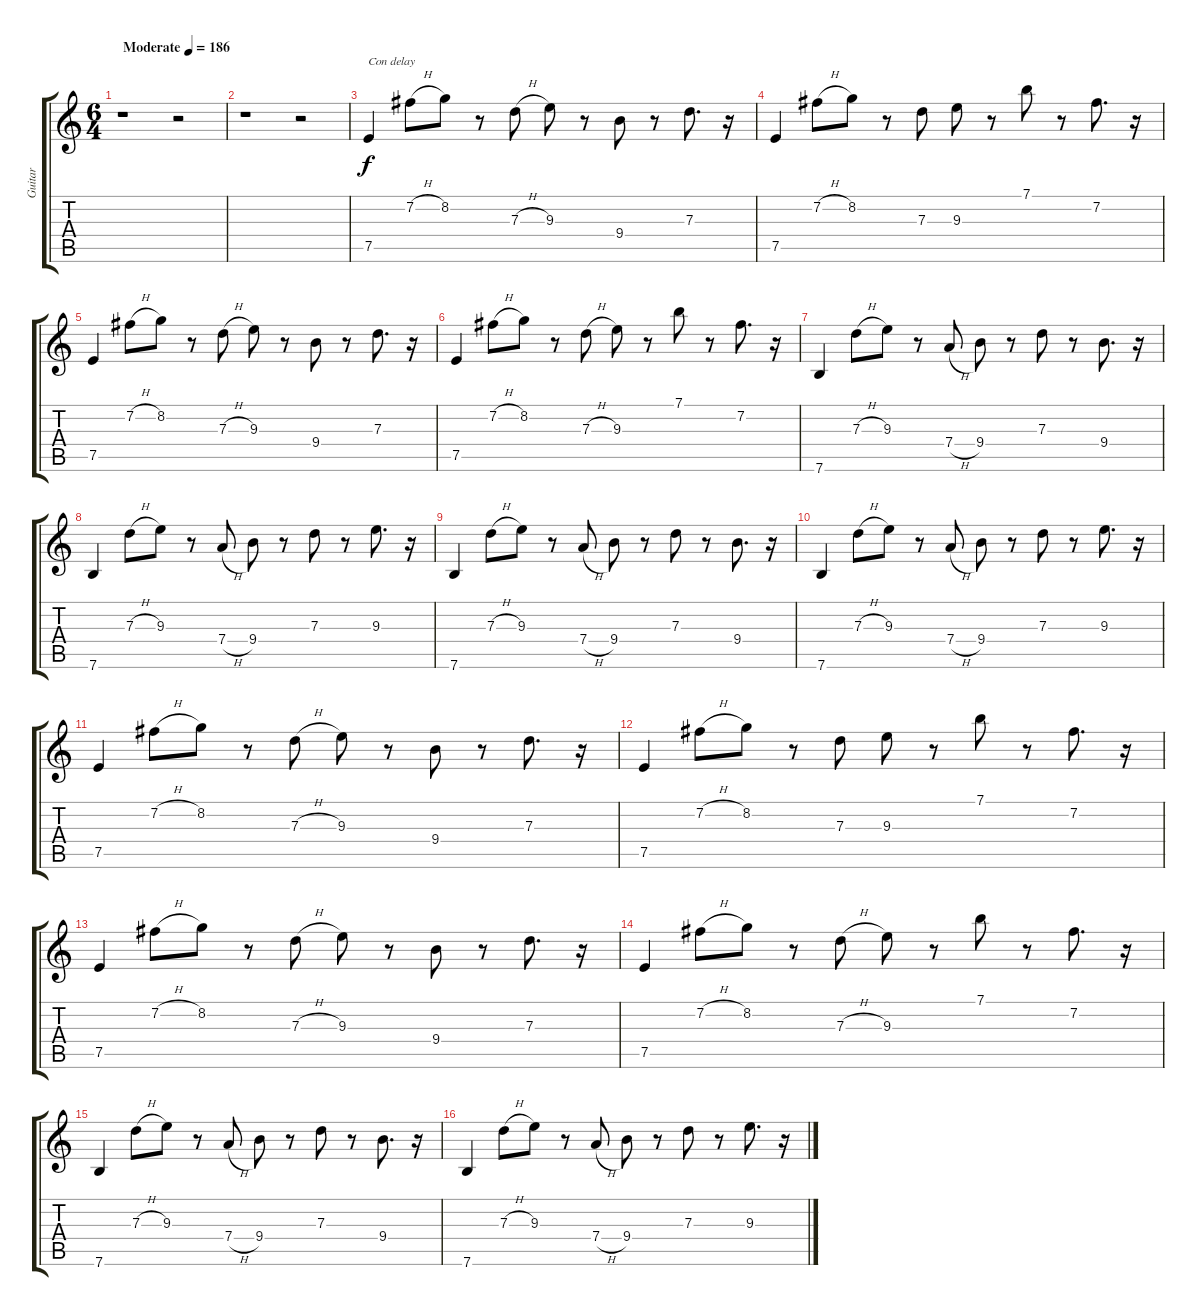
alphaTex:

\track ("Guitar" "Guitar") {instrument electricguitarclean}
\staff {score tabs}
\tuning (E4 B3 G3 D3 A2 E2) {hide}
\ts (6 4)
\tempo (186 "Moderate")
\clef g2
\ks c
r.1{dy f instrument electricguitarclean} r.2 |
r.1 r.2 |
7.5.4{txt "Con delay"} 7.2{h}.8 8.2.8 r.8 7.3{h}.8 9.3.8 r.8 9.4.8 r.8 7.3.8{d} r.16 |
7.5.4 7.2{h}.8 8.2.8 r.8 7.3.8 9.3.8 r.8 7.1.8 r.8 7.2.8{d} r.16 |
7.5.4 7.2{h}.8 8.2.8 r.8 7.3{h}.8 9.3.8 r.8 9.4.8 r.8 7.3.8{d} r.16 |
7.5.4 7.2{h}.8 8.2.8 r.8 7.3{h}.8 9.3.8 r.8 7.1.8 r.8 7.2.8{d} r.16 |
7.6.4 7.3{h}.8 9.3.8 r.8 7.4{h}.8 9.4.8 r.8 7.3.8 r.8 9.4.8{d} r.16 |
7.6.4 7.3{h}.8 9.3.8 r.8 7.4{h}.8 9.4.8 r.8 7.3.8 r.8 9.3.8{d} r.16 |
7.6.4 7.3{h}.8 9.3.8 r.8 7.4{h}.8 9.4.8 r.8 7.3.8 r.8 9.4.8{d} r.16 |
7.6.4 7.3{h}.8 9.3.8 r.8 7.4{h}.8 9.4.8 r.8 7.3.8 r.8 9.3.8{d} r.16 |
7.5.4 7.2{h}.8 8.2.8 r.8 7.3{h}.8 9.3.8 r.8 9.4.8 r.8 7.3.8{d} r.16 |
7.5.4 7.2{h}.8 8.2.8 r.8 7.3.8 9.3.8 r.8 7.1.8 r.8 7.2.8{d} r.16 |
7.5.4 7.2{h}.8 8.2.8 r.8 7.3{h}.8 9.3.8 r.8 9.4.8 r.8 7.3.8{d} r.16 |
7.5.4 7.2{h}.8 8.2.8 r.8 7.3{h}.8 9.3.8 r.8 7.1.8 r.8 7.2.8{d} r.16 |
7.6.4 7.3{h}.8 9.3.8 r.8 7.4{h}.8 9.4.8 r.8 7.3.8 r.8 9.4.8{d} r.16 |
7.6.4 7.3{h}.8 9.3.8 r.8 7.4{h}.8 9.4.8 r.8 7.3.8 r.8 9.3.8{d} r.16
